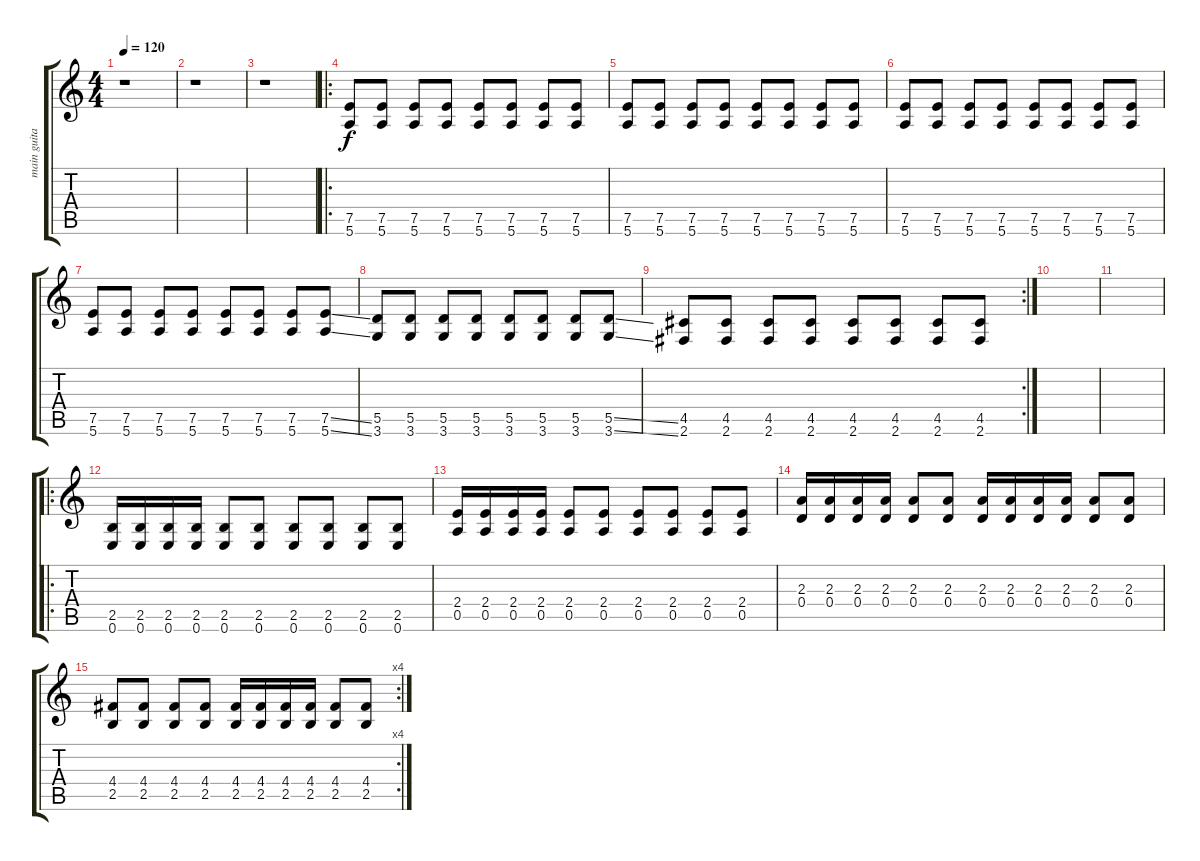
\track ("main guitar" "main guita") {instrument distortionguitar}
\staff {score tabs}
\tuning (E4 B3 G3 D3 A2 E2) {hide}
\ts (4 4)
\tempo 120
\clef g2
\ks c
r.1{dy f} |
r.1 |
r.1 |
\ro
(7.5 5.6).8{volume 16 balance 8 instrument distortionguitar} (7.5 5.6).8 (7.5 5.6).8 (7.5 5.6).8 (7.5 5.6).8 (7.5 5.6).8 (7.5 5.6).8 (7.5 5.6).8 |
(7.5 5.6).8 (7.5 5.6).8 (7.5 5.6).8 (7.5 5.6).8 (7.5 5.6).8 (7.5 5.6).8 (7.5 5.6).8 (7.5 5.6).8 |
(7.5 5.6).8{volume 16 balance 8 instrument distortionguitar} (7.5 5.6).8 (7.5 5.6).8 (7.5 5.6).8 (7.5 5.6).8 (7.5 5.6).8 (7.5 5.6).8 (7.5 5.6).8 |
(7.5 5.6).8 (7.5 5.6).8 (7.5 5.6).8 (7.5 5.6).8 (7.5 5.6).8 (7.5 5.6).8 (7.5 5.6).8 (7.5{ss} 5.6{ss}).8 |
(5.5 3.6).8{volume 16 balance 8 instrument distortionguitar} (5.5 3.6).8 (5.5 3.6).8 (5.5 3.6).8 (5.5 3.6).8 (5.5 3.6).8 (5.5 3.6).8 (5.5{ss} 3.6{ss}).8 |
\rc 2
(4.5 2.6).8 (4.5 2.6).8 (4.5 2.6).8 (4.5 2.6).8 (4.5 2.6).8 (4.5 2.6).8 (4.5 2.6).8 (4.5 2.6).8 |
|
|
\ro
(2.5 0.6).16{volume 16 balance 8 instrument distortionguitar} (2.5 0.6).16 (2.5 0.6).16 (2.5 0.6).16 (2.5 0.6).8 (2.5 0.6).8 (2.5 0.6).8 (2.5 0.6).8 (2.5 0.6).8 (2.5 0.6).8 |
(2.4 0.5).16 (2.4 0.5).16 (2.4 0.5).16 (2.4 0.5).16 (2.4 0.5).8 (2.4 0.5).8 (2.4 0.5).8 (2.4 0.5).8 (2.4 0.5).8 (2.4 0.5).8 |
(2.3 0.4).16 (2.3 0.4).16 (2.3 0.4).16 (2.3 0.4).16 (2.3 0.4).8 (2.3 0.4).8 (2.3 0.4).16 (2.3 0.4).16 (2.3 0.4).16 (2.3 0.4).16 (2.3 0.4).8 (2.3 0.4).8 |
\rc 4
(4.4 2.5).8 (4.4 2.5).8 (4.4 2.5).8 (4.4 2.5).8 (4.4 2.5).16 (4.4 2.5).16 (4.4 2.5).16 (4.4 2.5).16 (4.4 2.5).8 (4.4 2.5).8
